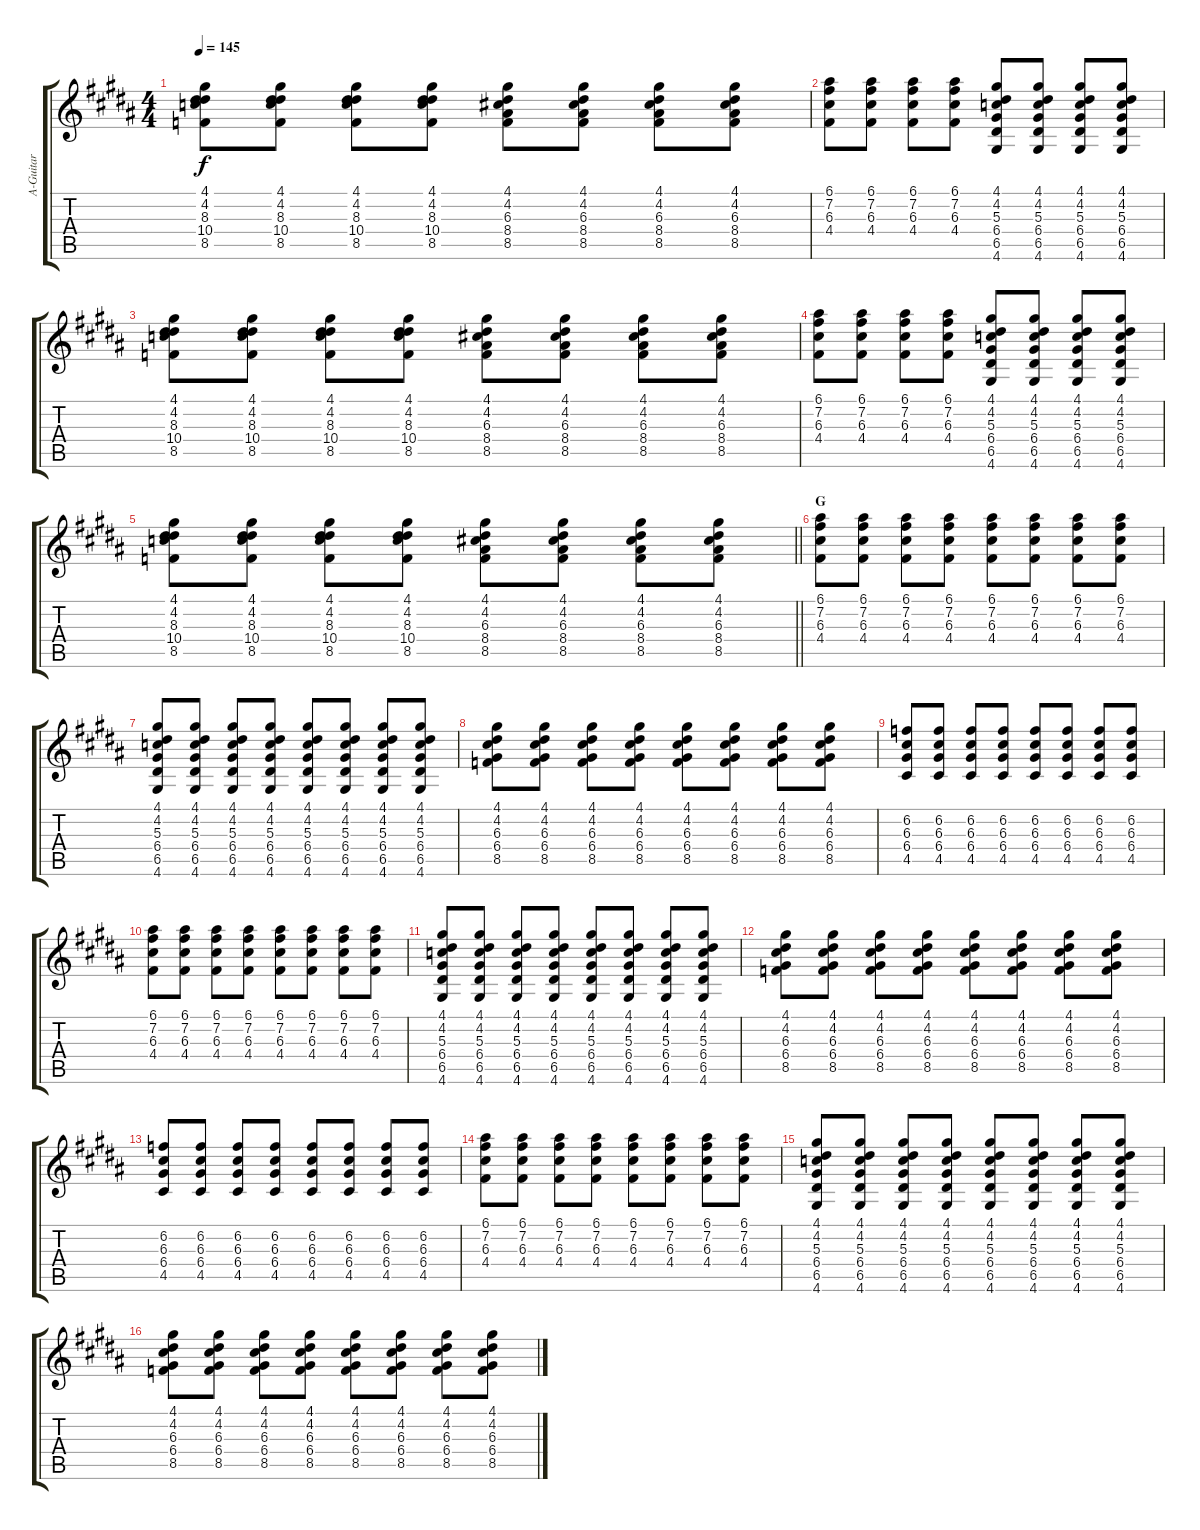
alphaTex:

\track ("A-Guitar" "A-Guitar") {instrument acousticguitarsteel}
\staff {score tabs}
\tuning (E4 B3 G3 D3 A2 E2) {hide}
\ts (4 4)
\tempo 145
\clef g2
\ks b
(4.1 4.2 8.3 10.4 8.5).8{dy f} (4.1 4.2 8.3 10.4 8.5).8 (4.1 4.2 8.3 10.4 8.5).8 (4.1 4.2 8.3 10.4 8.5).8 (4.1 4.2 6.3 8.4 8.5).8 (4.1 4.2 6.3 8.4 8.5).8 (4.1 4.2 6.3 8.4 8.5).8 (4.1 4.2 6.3 8.4 8.5).8 |
(6.1 7.2 6.3 4.4).8 (6.1 7.2 6.3 4.4).8 (6.1 7.2 6.3 4.4).8 (6.1 7.2 6.3 4.4).8 (4.1 4.2 5.3 6.4 6.5 4.6).8 (4.1 4.2 5.3 6.4 6.5 4.6).8 (4.1 4.2 5.3 6.4 6.5 4.6).8 (4.1 4.2 5.3 6.4 6.5 4.6).8 |
(4.1 4.2 8.3 10.4 8.5).8 (4.1 4.2 8.3 10.4 8.5).8 (4.1 4.2 8.3 10.4 8.5).8 (4.1 4.2 8.3 10.4 8.5).8 (4.1 4.2 6.3 8.4 8.5).8 (4.1 4.2 6.3 8.4 8.5).8 (4.1 4.2 6.3 8.4 8.5).8 (4.1 4.2 6.3 8.4 8.5).8 |
(6.1 7.2 6.3 4.4).8 (6.1 7.2 6.3 4.4).8 (6.1 7.2 6.3 4.4).8 (6.1 7.2 6.3 4.4).8 (4.1 4.2 5.3 6.4 6.5 4.6).8 (4.1 4.2 5.3 6.4 6.5 4.6).8 (4.1 4.2 5.3 6.4 6.5 4.6).8 (4.1 4.2 5.3 6.4 6.5 4.6).8 |
\barLineRight lightlight
(4.1 4.2 8.3 10.4 8.5).8 (4.1 4.2 8.3 10.4 8.5).8 (4.1 4.2 8.3 10.4 8.5).8 (4.1 4.2 8.3 10.4 8.5).8 (4.1 4.2 6.3 8.4 8.5).8 (4.1 4.2 6.3 8.4 8.5).8 (4.1 4.2 6.3 8.4 8.5).8 (4.1 4.2 6.3 8.4 8.5).8 |
\section ("" "G")
(6.1 7.2 6.3 4.4).8 (6.1 7.2 6.3 4.4).8 (6.1 7.2 6.3 4.4).8 (6.1 7.2 6.3 4.4).8 (6.1 7.2 6.3 4.4).8 (6.1 7.2 6.3 4.4).8 (6.1 7.2 6.3 4.4).8 (6.1 7.2 6.3 4.4).8 |
(4.1 4.2 5.3 6.4 6.5 4.6).8 (4.1 4.2 5.3 6.4 6.5 4.6).8 (4.1 4.2 5.3 6.4 6.5 4.6).8 (4.1 4.2 5.3 6.4 6.5 4.6).8 (4.1 4.2 5.3 6.4 6.5 4.6).8 (4.1 4.2 5.3 6.4 6.5 4.6).8 (4.1 4.2 5.3 6.4 6.5 4.6).8 (4.1 4.2 5.3 6.4 6.5 4.6).8 |
(4.1 4.2 6.3 6.4 8.5).8 (4.1 4.2 6.3 6.4 8.5).8 (4.1 4.2 6.3 6.4 8.5).8 (4.1 4.2 6.3 6.4 8.5).8 (4.1 4.2 6.3 6.4 8.5).8 (4.1 4.2 6.3 6.4 8.5).8 (4.1 4.2 6.3 6.4 8.5).8 (4.1 4.2 6.3 6.4 8.5).8 |
(6.2 6.3 6.4 4.5).8 (6.2 6.3 6.4 4.5).8 (6.2 6.3 6.4 4.5).8 (6.2 6.3 6.4 4.5).8 (6.2 6.3 6.4 4.5).8 (6.2 6.3 6.4 4.5).8 (6.2 6.3 6.4 4.5).8 (6.2 6.3 6.4 4.5).8 |
(6.1 7.2 6.3 4.4).8 (6.1 7.2 6.3 4.4).8 (6.1 7.2 6.3 4.4).8 (6.1 7.2 6.3 4.4).8 (6.1 7.2 6.3 4.4).8 (6.1 7.2 6.3 4.4).8 (6.1 7.2 6.3 4.4).8 (6.1 7.2 6.3 4.4).8 |
(4.1 4.2 5.3 6.4 6.5 4.6).8 (4.1 4.2 5.3 6.4 6.5 4.6).8 (4.1 4.2 5.3 6.4 6.5 4.6).8 (4.1 4.2 5.3 6.4 6.5 4.6).8 (4.1 4.2 5.3 6.4 6.5 4.6).8 (4.1 4.2 5.3 6.4 6.5 4.6).8 (4.1 4.2 5.3 6.4 6.5 4.6).8 (4.1 4.2 5.3 6.4 6.5 4.6).8 |
(4.1 4.2 6.3 6.4 8.5).8 (4.1 4.2 6.3 6.4 8.5).8 (4.1 4.2 6.3 6.4 8.5).8 (4.1 4.2 6.3 6.4 8.5).8 (4.1 4.2 6.3 6.4 8.5).8 (4.1 4.2 6.3 6.4 8.5).8 (4.1 4.2 6.3 6.4 8.5).8 (4.1 4.2 6.3 6.4 8.5).8 |
(6.2 6.3 6.4 4.5).8 (6.2 6.3 6.4 4.5).8 (6.2 6.3 6.4 4.5).8 (6.2 6.3 6.4 4.5).8 (6.2 6.3 6.4 4.5).8 (6.2 6.3 6.4 4.5).8 (6.2 6.3 6.4 4.5).8 (6.2 6.3 6.4 4.5).8 |
(6.1 7.2 6.3 4.4).8 (6.1 7.2 6.3 4.4).8 (6.1 7.2 6.3 4.4).8 (6.1 7.2 6.3 4.4).8 (6.1 7.2 6.3 4.4).8 (6.1 7.2 6.3 4.4).8 (6.1 7.2 6.3 4.4).8 (6.1 7.2 6.3 4.4).8 |
(4.1 4.2 5.3 6.4 6.5 4.6).8 (4.1 4.2 5.3 6.4 6.5 4.6).8 (4.1 4.2 5.3 6.4 6.5 4.6).8 (4.1 4.2 5.3 6.4 6.5 4.6).8 (4.1 4.2 5.3 6.4 6.5 4.6).8 (4.1 4.2 5.3 6.4 6.5 4.6).8 (4.1 4.2 5.3 6.4 6.5 4.6).8 (4.1 4.2 5.3 6.4 6.5 4.6).8 |
(4.1 4.2 6.3 6.4 8.5).8 (4.1 4.2 6.3 6.4 8.5).8 (4.1 4.2 6.3 6.4 8.5).8 (4.1 4.2 6.3 6.4 8.5).8 (4.1 4.2 6.3 6.4 8.5).8 (4.1 4.2 6.3 6.4 8.5).8 (4.1 4.2 6.3 6.4 8.5).8 (4.1 4.2 6.3 6.4 8.5).8
